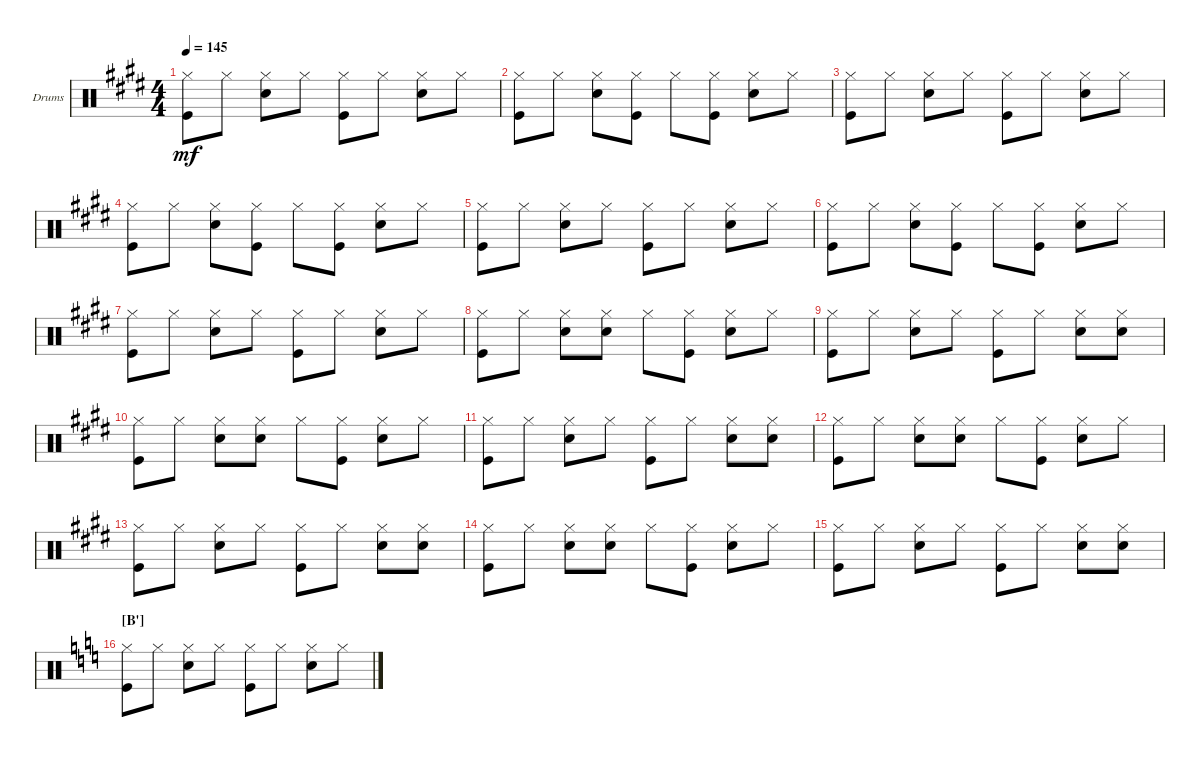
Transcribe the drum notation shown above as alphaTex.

\defaultSystemsLayout 4
\bracketExtendMode groupsimilarinstruments
\firstSystemTrackNameOrientation horizontal
\otherSystemsTrackNameOrientation horizontal
\track ("Fabrizio Moretti" "Drums") {instrument percussion}
\staff {score}
\articulation defaults
\ts (4 4)
\tempo 145
\clef neutral
\ks e
("Hi-Hat (closed)" "Kick (hit)").8{dy mf} "Hi-Hat (closed)".8 ("Hi-Hat (closed)" "Snare (hit) 2").8 "Hi-Hat (closed)".8 ("Hi-Hat (closed)" "Kick (hit)").8 "Hi-Hat (closed)".8 ("Hi-Hat (closed)" "Snare (hit) 2").8 "Hi-Hat (closed)".8 |
("Hi-Hat (closed)" "Kick (hit)").8 "Hi-Hat (closed)".8 ("Hi-Hat (closed)" "Snare (hit) 2").8 ("Hi-Hat (closed)" "Kick (hit)").8 "Hi-Hat (closed)".8 ("Hi-Hat (closed)" "Kick (hit)").8 ("Hi-Hat (closed)" "Snare (hit) 2").8 "Hi-Hat (closed)".8 |
("Hi-Hat (closed)" "Kick (hit)").8 "Hi-Hat (closed)".8 ("Hi-Hat (closed)" "Snare (hit) 2").8 "Hi-Hat (closed)".8 ("Hi-Hat (closed)" "Kick (hit)").8 "Hi-Hat (closed)".8 ("Hi-Hat (closed)" "Snare (hit) 2").8 "Hi-Hat (closed)".8 |
("Hi-Hat (closed)" "Kick (hit)").8 "Hi-Hat (closed)".8 ("Hi-Hat (closed)" "Snare (hit) 2").8 ("Hi-Hat (closed)" "Kick (hit)").8 "Hi-Hat (closed)".8 ("Hi-Hat (closed)" "Kick (hit)").8 ("Hi-Hat (closed)" "Snare (hit) 2").8 "Hi-Hat (closed)".8 |
("Hi-Hat (closed)" "Kick (hit)").8 "Hi-Hat (closed)".8 ("Hi-Hat (closed)" "Snare (hit) 2").8 "Hi-Hat (closed)".8 ("Hi-Hat (closed)" "Kick (hit)").8 "Hi-Hat (closed)".8 ("Hi-Hat (closed)" "Snare (hit) 2").8 "Hi-Hat (closed)".8 |
("Hi-Hat (closed)" "Kick (hit)").8 "Hi-Hat (closed)".8 ("Hi-Hat (closed)" "Snare (hit) 2").8 ("Hi-Hat (closed)" "Kick (hit)").8 "Hi-Hat (closed)".8 ("Hi-Hat (closed)" "Kick (hit)").8 ("Hi-Hat (closed)" "Snare (hit) 2").8 "Hi-Hat (closed)".8 |
("Hi-Hat (closed)" "Kick (hit)").8 "Hi-Hat (closed)".8 ("Hi-Hat (closed)" "Snare (hit) 2").8 "Hi-Hat (closed)".8 ("Hi-Hat (closed)" "Kick (hit)").8 "Hi-Hat (closed)".8 ("Hi-Hat (closed)" "Snare (hit) 2").8 "Hi-Hat (closed)".8 |
("Hi-Hat (closed)" "Kick (hit)").8 "Hi-Hat (closed)".8 ("Hi-Hat (closed)" "Snare (hit) 2").8 ("Hi-Hat (closed)" "Snare (hit) 2").8 "Hi-Hat (closed)".8 ("Hi-Hat (closed)" "Kick (hit)").8 ("Hi-Hat (closed)" "Snare (hit) 2").8 "Hi-Hat (closed)".8 |
("Hi-Hat (closed)" "Kick (hit)").8 "Hi-Hat (closed)".8 ("Hi-Hat (closed)" "Snare (hit) 2").8 "Hi-Hat (closed)".8 ("Hi-Hat (closed)" "Kick (hit)").8 "Hi-Hat (closed)".8 ("Hi-Hat (closed)" "Snare (hit) 2").8 ("Hi-Hat (closed)" "Snare (hit) 2").8 |
("Hi-Hat (closed)" "Kick (hit)").8 "Hi-Hat (closed)".8 ("Hi-Hat (closed)" "Snare (hit) 2").8 ("Hi-Hat (closed)" "Snare (hit) 2").8 "Hi-Hat (closed)".8 ("Hi-Hat (closed)" "Kick (hit)").8 ("Hi-Hat (closed)" "Snare (hit) 2").8 "Hi-Hat (closed)".8 |
("Hi-Hat (closed)" "Kick (hit)").8 "Hi-Hat (closed)".8 ("Hi-Hat (closed)" "Snare (hit) 2").8 "Hi-Hat (closed)".8 ("Hi-Hat (closed)" "Kick (hit)").8 "Hi-Hat (closed)".8 ("Hi-Hat (closed)" "Snare (hit) 2").8 ("Hi-Hat (closed)" "Snare (hit) 2").8 |
("Hi-Hat (closed)" "Kick (hit)").8 "Hi-Hat (closed)".8 ("Hi-Hat (closed)" "Snare (hit) 2").8 ("Hi-Hat (closed)" "Snare (hit) 2").8 "Hi-Hat (closed)".8 ("Hi-Hat (closed)" "Kick (hit)").8 ("Hi-Hat (closed)" "Snare (hit) 2").8 "Hi-Hat (closed)".8 |
("Hi-Hat (closed)" "Kick (hit)").8 "Hi-Hat (closed)".8 ("Hi-Hat (closed)" "Snare (hit) 2").8 "Hi-Hat (closed)".8 ("Hi-Hat (closed)" "Kick (hit)").8 "Hi-Hat (closed)".8 ("Hi-Hat (closed)" "Snare (hit) 2").8 ("Hi-Hat (closed)" "Snare (hit) 2").8 |
("Hi-Hat (closed)" "Kick (hit)").8 "Hi-Hat (closed)".8 ("Hi-Hat (closed)" "Snare (hit) 2").8 ("Hi-Hat (closed)" "Snare (hit) 2").8 "Hi-Hat (closed)".8 ("Hi-Hat (closed)" "Kick (hit)").8 ("Hi-Hat (closed)" "Snare (hit) 2").8 "Hi-Hat (closed)".8 |
("Hi-Hat (closed)" "Kick (hit)").8 "Hi-Hat (closed)".8 ("Hi-Hat (closed)" "Snare (hit) 2").8 "Hi-Hat (closed)".8 ("Hi-Hat (closed)" "Kick (hit)").8 "Hi-Hat (closed)".8 ("Hi-Hat (closed)" "Snare (hit) 2").8 ("Hi-Hat (closed)" "Snare (hit) 2").8 |
\section ("B'" "")
\ks aminor
("Hi-Hat (closed)" "Kick (hit)").8 "Hi-Hat (closed)".8 ("Hi-Hat (closed)" "Snare (hit) 2").8 "Hi-Hat (closed)".8 ("Hi-Hat (closed)" "Kick (hit)").8 "Hi-Hat (closed)".8 ("Hi-Hat (closed)" "Snare (hit) 2").8 "Hi-Hat (closed)".8
